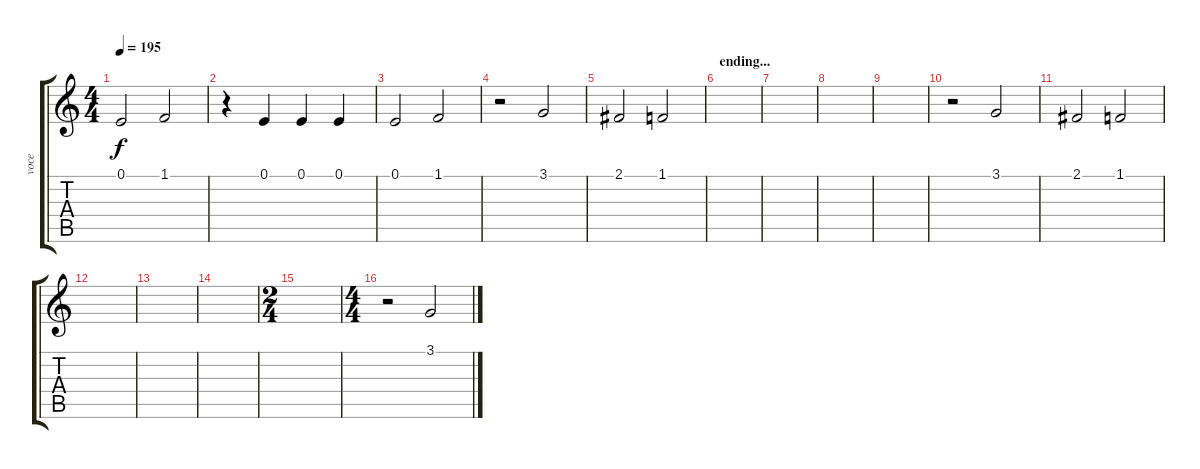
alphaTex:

\track ("voce" "voce") {instrument baritonesax}
\staff {score tabs}
\tuning (E4 B3 G3 D3 A2 E2) {hide}
\ts (4 4)
\tempo 195
\clef g2
\ks c
0.1.2{dy f} 1.1.2 |
r.4 0.1.4 0.1.4 0.1.4 |
0.1.2 1.1.2 |
r.2 3.1.2 |
2.1.2 1.1.2 |
\section ("" "ending...")
|
|
|
|
r.2 3.1.2 |
2.1.2 1.1.2 |
|
|
|
\ts (2 4)
|
\ts (4 4)
r.2 3.1.2
